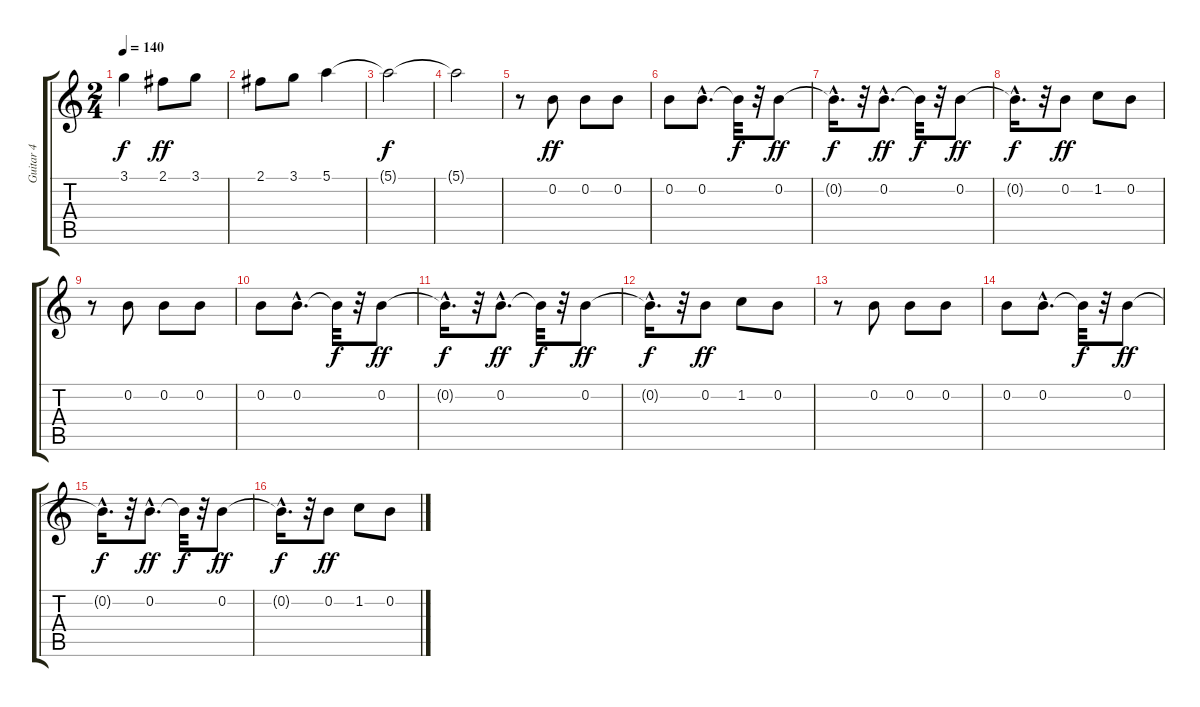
\track ("Guitar 4" "Guitar 4") {instrument electricguitarjazz}
\staff {score tabs}
\tuning (E4 B3 G3 D3 A2 E2) {hide}
\ts (2 4)
\tempo 140
\clef g2
\ks c
3.1{t}.4{dy f} 2.1.8{dy ff} 3.1.8 |
2.1.8 3.1.8 5.1.4 |
5.1{t}.2{dy f} |
5.1{t}.2 |
r.8 0.2.8{dy ff} 0.2.8 0.2.8 |
0.2.8 0.2{hac}.8{d} 0.2{t}.32{dy f} r.32 0.2.8{dy ff} |
0.2{hac t}.16{d dy f} r.32 0.2{hac}.8{d dy ff} 0.2{t}.32{dy f} r.32 0.2.8{dy ff} |
0.2{hac t}.16{d dy f} r.32 0.2.8{dy ff} 1.2.8 0.2.8 |
r.8 0.2.8 0.2.8 0.2.8 |
0.2.8 0.2{hac}.8{d} 0.2{t}.32{dy f} r.32 0.2.8{dy ff} |
0.2{hac t}.16{d dy f} r.32 0.2{hac}.8{d dy ff} 0.2{t}.32{dy f} r.32 0.2.8{dy ff} |
0.2{hac t}.16{d dy f} r.32 0.2.8{dy ff} 1.2.8 0.2.8 |
r.8 0.2.8 0.2.8 0.2.8 |
0.2.8 0.2{hac}.8{d} 0.2{t}.32{dy f} r.32 0.2.8{dy ff} |
0.2{hac t}.16{d dy f} r.32 0.2{hac}.8{d dy ff} 0.2{t}.32{dy f} r.32 0.2.8{dy ff} |
0.2{hac t}.16{d dy f} r.32 0.2.8{dy ff} 1.2.8 0.2.8
